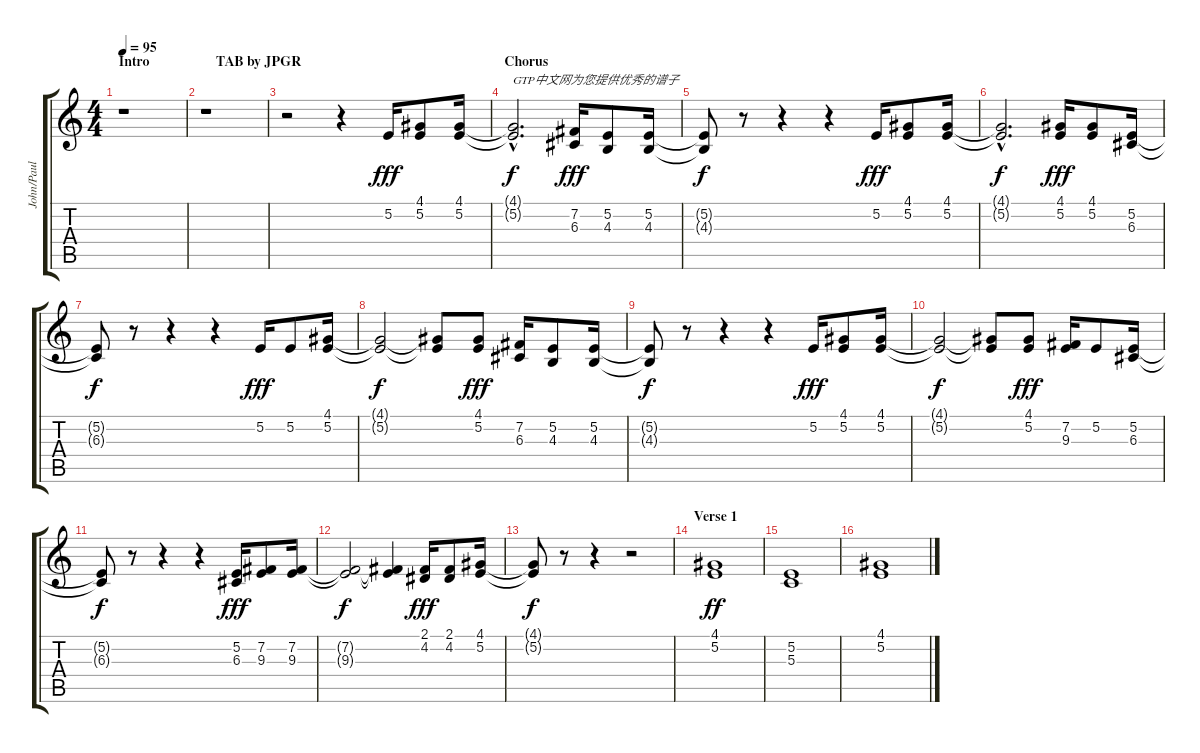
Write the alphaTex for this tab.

\track ("John/Paul" "John/Paul") {instrument altosax}
\staff {score tabs}
\tuning (E4 B3 G3 D3 A2 E2) {hide}
\ts (4 4)
\section ("" "Intro                   TAB by JPGR")
\tempo 95
\clef g2
\ks c
r.1{dy fff instrument altosax} |
r.1 |
r.2 r.4 5.2.16 (4.1 5.2).8 (4.1 5.2).16 |
\section ("" "Chorus")
(4.1{hac t} 5.2{hac t}).2{d txt "GTP中文网为您提供优秀的谱子" dy f} (7.2 6.3).16{dy fff} (5.2 4.3).8 (5.2 4.3).16 |
(5.2{t} 4.3{t}).8{dy f} r.8 r.4 r.4 5.2.16{dy fff} (4.1 5.2).8 (4.1 5.2).16 |
(4.1{hac t} 5.2{hac t}).2{d dy f} (4.1 5.2).16{dy fff} (4.1 5.2).8 (5.2 6.3).16 |
(5.2{t} 6.3{t}).8{dy f} r.8 r.4 r.4 5.2.16{dy fff} 5.2.8 (4.1 5.2).16 |
(4.1{t} 5.2{t}).2{dy f} (4.1{t} 5.2{t}).8 (4.1 5.2).8{dy fff} (7.2 6.3).16 (5.2 4.3).8 (5.2 4.3).16 |
(5.2{t} 4.3{t}).8{dy f} r.8 r.4 r.4 5.2.16{dy fff} (4.1 5.2).8 (4.1 5.2).16 |
(4.1{t} 5.2{t}).2{dy f} (4.1{t} 5.2{t}).8 (4.1 5.2).8{dy fff} (7.2 9.3).16 5.2.8 (5.2 6.3).16 |
(5.2{t} 6.3{t}).8{dy f} r.8 r.4 r.4 (5.2 6.3).16{dy fff} (7.2 9.3).8 (7.2 9.3).16 |
(7.2{t} 9.3{t}).2{dy f} (7.2{t} 9.3{t}).4 (2.1 4.2).16{dy fff} (2.1 4.2).8 (4.1 5.2).16 |
(4.1{t} 5.2{t}).8{dy f} r.8 r.4 r.2 |
\section ("" "Verse 1")
(4.1 5.2).1{dy ff instrument choiraahs} |
(5.2 5.3).1 |
(4.1 5.2).1
